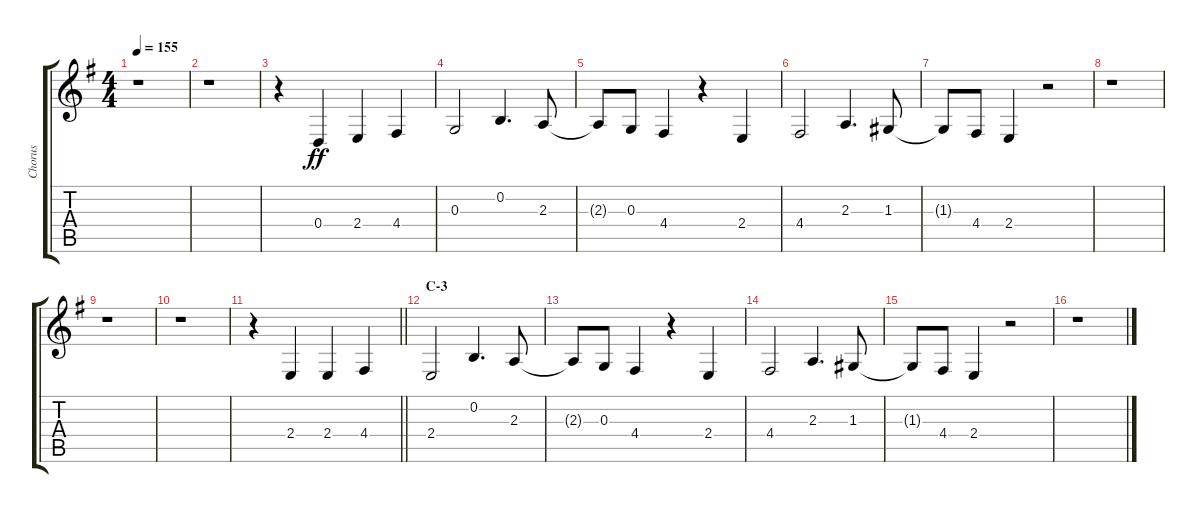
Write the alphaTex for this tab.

\track ("Chorus" "Chorus") {instrument voiceoohs}
\staff {score tabs}
\tuning (E4 B3 G3 D3 A2 E2) {hide}
\ts (4 4)
\tempo 155
\clef g2
\ks g
r.1{dy ff} |
r.1 |
r.4 0.4.4 2.4.4 4.4.4 |
0.3.2 0.2.4{d} 2.3.8 |
2.3{t}.8 0.3.8 4.4.4 r.4 2.4.4 |
4.4.2 2.3.4{d} 1.3.8 |
1.3{t}.8 4.4.8 2.4.4 r.2 |
r.1 |
r.1 |
r.1 |
\barLineRight lightlight
r.4 2.4.4 2.4.4 4.4.4 |
\section ("" "C-3")
2.4.2 0.2.4{d} 2.3.8 |
2.3{t}.8 0.3.8 4.4.4 r.4 2.4.4 |
4.4.2 2.3.4{d} 1.3.8 |
1.3{t}.8 4.4.8 2.4.4 r.2 |
r.1
